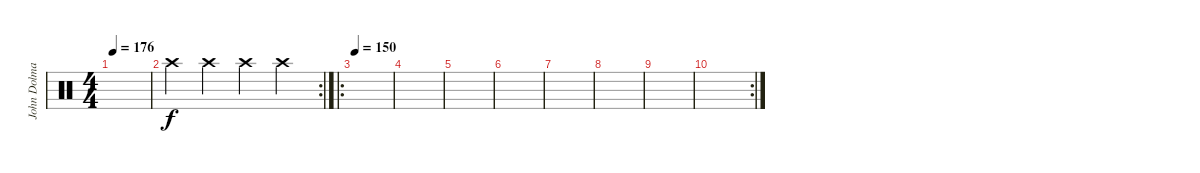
\track ("John Dolmayan" "John Dolma") {instrument percussion}
\staff {score}
\articulation defaults
\ts (4 4)
\tempo 176
\clef neutral
\ks c
|
\rc 2 "Crash high (hit)".4 "Crash high (hit)".4 "Crash high (hit)".4 "Crash high (hit)".4
|
\ro
\tempo 150
|
|
|
|
|
|
|
\rc 2
